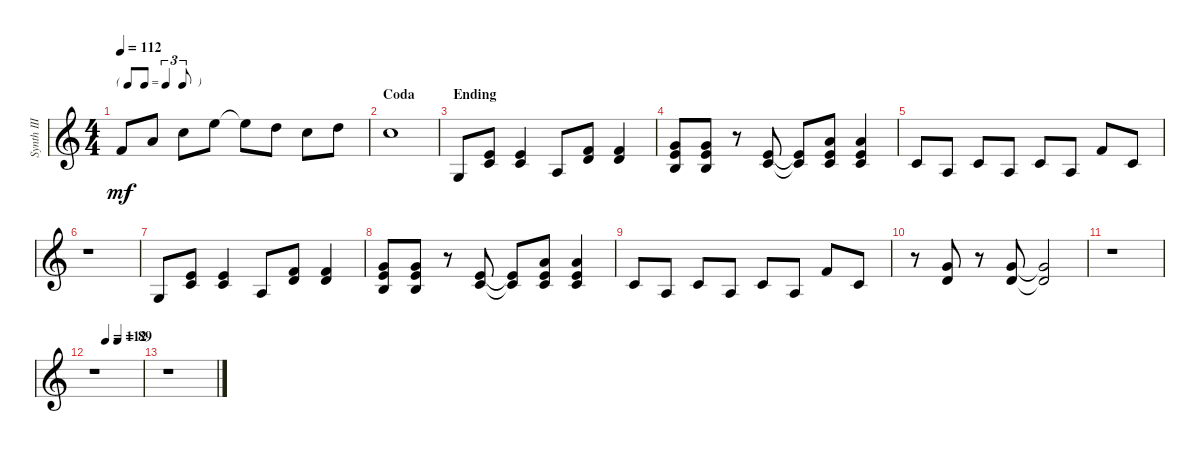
\track ("Synth III" "Synth III") {instrument drawbarorgan}
\staff {score}
\tuning (E4 B3 G3 D3 A2 E2 B1) {hide}
\ts (4 4)
\tf triplet8th
\tempo 112
\clef g2
\ks c
1.1.8{dy mf} 5.1.8 8.1.8 12.1.8 12.1{t}.8 10.1.8 8.1.8 10.1.8 |
\section ("" "Coda")
8.1.1 |
\section ("" "Ending")
0.3.8 (0.1 1.2).8 (0.1 1.2).4 2.3.8 (1.1 3.2).8 (1.1 3.2).4 |
(3.1 5.2 4.3).8 (3.1 5.2 4.3).8 r.8 (0.1 1.2).8 (0.1{t} 1.2{t}).8 (0.1 1.2 14.3).8 (5.1 5.2 5.3).4 |
1.2.8 2.3.8 1.2.8 2.3.8 1.2.8 2.3.8 1.1.8 1.2.8 |
r.1 |
0.3.8 (0.1 1.2).8 (0.1 1.2).4 2.3.8 (1.1 3.2).8 (1.1 3.2).4 |
(3.1 5.2 4.3).8 (3.1 5.2 4.3).8 r.8 (0.1 1.2).8 (0.1{t} 1.2{t}).8 (0.1 1.2 14.3).8 (5.1 5.2 5.3).4 |
1.2.8 2.3.8 1.2.8 2.3.8 1.2.8 2.3.8 1.1.8 1.2.8 |
r.8 (3.1 3.2).8 r.8 (3.1 3.2).8 (3.1{t} 3.2{t}).2 |
r.1 |
\tempo (112 0.25)
\tempo (89 0.5)
r.1 |
r.1
